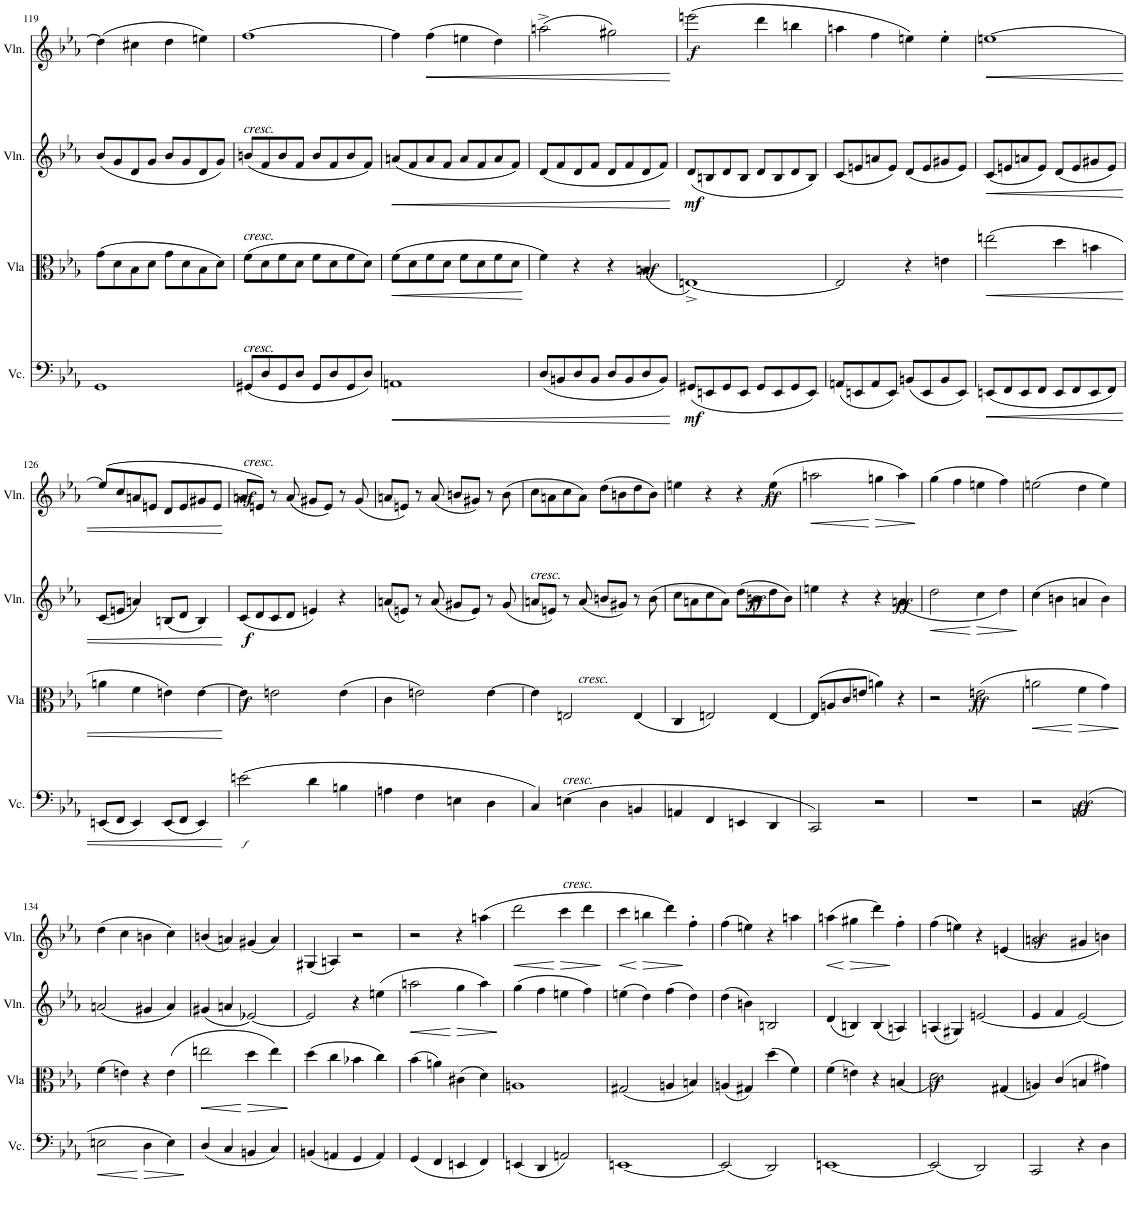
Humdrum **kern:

**kern	**dynam	**kern	**dynam	**kern	**dynam	**kern	**dynam
*part4	*part4	*part3	*part3	*part2	*part2	*part1	*part1
*staff4	*staff4	*staff3	*staff3	*staff2	*staff2	*staff1	*staff1
*I"Violoncello	*	*I"Viola	*	*I"Violin	*	*I"Violin	*
*I'Vc.	*	*I'Vla	*	*I'Vln.	*	*I'Vln.	*
!!LO:PB:g=z
*clefF4	*	*clefC3	*	*clefG2	*	*clefG2	*
*k[b-e-a-]	*	*k[b-e-a-]	*	*k[b-e-a-]	*	*k[b-e-a-]	*
*M4/4	*	*M4/4	*	*M4/4	*	*M4/4	*
*met(c)	*	*met(c)	*	*met(c)	*	*met(c)	*
=119	=119	=119	=119	=119	=119	=119	=119
1GG	.	(>8g\L	.	(<8b-/L	.	(>4dd\]	.
.	.	8d\	.	8g/	.	.	.
.	.	8B-\	.	8d/	.	4cc#X\	.
.	.	8d\J	.	8g/J	.	.	.
.	.	8g\L	.	8b-/L	.	4dd\	.
.	.	8d\	.	8g/	.	.	.
.	.	8B-\	.	8d/	.	4een\)	.
.	.	8d\J)	.	8g/J)	.	.	.
=120	=120	=120	=120	=120	=120	=120	=120
!	!	!	!	!	!	!LO:TX:b:i:t=cresc.	!
!	!	!	!	!LO:TX:b:i:t=cresc.	!	!	!
!	!	!LO:TX:b:i:t=cresc.	!	!	!	!	!
!LO:TX:b:i:t=cresc.	!	!	!	!	!	!	!
(<8GG#X/L	.	(>8f\L	.	(<8bn/L	.	[1ff	.
8D/	.	8d\	.	8f/	.	.	.
8GG#/	.	8f\	.	8b/	.	.	.
8D/J	.	8d\J	.	8f/J	.	.	.
8GG#/L	.	8f\L	.	8b/L	.	.	.
8D/	.	8d\	.	8f/	.	.	.
8GG#/	.	8f\	.	8b/	.	.	.
8D/J)	.	8d\J)	.	8f/J)	.	.	.
=121	=121	=121	=121	=121	=121	=121	=121
!	!LO:HP:b	!	!LO:HP:b	!	!LO:HP:b	!	!
1AAn	<	(>8f\L	<	(<8an/L	<	4ff\]	.
.	.	8d\	.	8f/	.	.	.
!	!	!	!	!	!	!	!LO:HP:b
.	.	8f\	.	8a/	.	(>4ff\	<
.	.	8d\J	.	8f/J	.	.	.
.	.	8f\L	.	8a/L	.	4een\	.
.	.	8d\	.	8f/	.	.	.
.	.	8f\	.	8a/	.	4dd\)	.
.	.	8d\J	.	8f/J)	.	.	.
.	.	.	[	.	.	.	.
=122	=122	=122	=122	=122	=122	=122	=122
(<8D/L	.	4f\)	.	(<8d/L	.	(>2aan^\	.
8BBn/	.	.	.	8f/	.	.	.
8D/	.	4r	.	8d/	.	.	.
8BB/J	.	.	.	8f/J	.	.	.
8D/L	.	4r	.	8d/L	.	2gg#X\)	.
8BB/	.	.	.	8f/	.	.	.
!	!	!	!LO:DY:a	!	!	!	!
8D/	.	(<4Bn/	mf	8d/	.	.	.
8BB/J)	.	.	.	8f/J)	.	.	.
.	[	.	.	.	[	.	[
=123	=123	=123	=123	=123	=123	=123	=123
!	!LO:DY:b	!	!	!	!LO:DY:b	!	!LO:DY:a
(<8GG#X/L	mf	[1En^)	.	(<8d/L	mf	(>2eeen\	f
8EEn/	.	.	.	8Bn/	.	.	.
8GG#/	.	.	.	8d/	.	.	.
8EE/J	.	.	.	8B/J	.	.	.
8GG#/L	.	.	.	8d/L	.	4ddd\	.
8EE/	.	.	.	8B/	.	.	.
8GG#/	.	.	.	8d/	.	4bbn\	.
8EE/J)	.	.	.	8B/J)	.	.	.
=124	=124	=124	=124	=124	=124	=124	=124
(<8AAn/L	.	2E/]	.	(<8c/L	.	4aan\	.
8EEn/	.	.	.	8en/	.	.	.
8AA/	.	.	.	8an/	.	4ff\	.
8EE/J)	.	.	.	8e/J)	.	.	.
(<8BBn/L	.	4r	.	(<8d/L	.	4een\)	.
8EE/	.	.	.	8e/	.	.	.
8BB/	.	4en\	.	8g#X/	.	4ee'\	.
8EE/J)	.	.	.	8e/J)	.	.	.
=125	=125	=125	=125	=125	=125	=125	=125
!	!LO:HP:b	!	!LO:HP:b	!	!LO:HP:b	!	!LO:HP:b
(<8EEn/L	<	(>2een\	<	(<8c/L	<	[1een	<
8FF/	.	.	.	8en/	.	.	.
8EE/	.	.	.	8an/	.	.	.
8FF/J	.	.	.	8e/J)	.	.	.
8EE/L	.	4dd\	.	(<8d/L	.	.	.
8FF/	.	.	.	8e/	.	.	.
8EE/	.	4bn\	.	8g#X/	.	.	.
8FF/J)	.	.	.	8e/J)	.	.	.
!!LO:LB:g=z
=126	=126	=126	=126	=126	=126	=126	=126
(<8EEn/L	.	4an\	.	(<8c/L	.	(>8ee/L]	.
8FF/J	.	.	.	8en/J	.	8cc/	.
4EE/)	.	4f\	.	4an/)	.	8an/	.
.	.	.	.	.	.	8en/J	.
(<8EE/L	.	4en\)	.	(<8Bn/L	.	8d/L	.
8FF/J	.	.	.	8d/J	.	8e/	.
4EE/)	.	[4e\	.	4B/)	.	8g#X/	.
.	.	.	.	.	.	8e/J	.
.	[	.	[	.	[	.	[
=127	=127	=127	=127	=127	=127	=127	=127
!	!LO:DY:b	!	!LO:DY:a	!	!LO:DY:b	!	!LO:DY:a
(>2en\	f	4e\]	f	(<8c/L	f	8an/L	mf
.	.	.	.	8d/	.	8en/J)	.
.	.	2en\	.	8c/	.	8r	.
.	.	.	.	8d/J	.	(<8a/	.
4d\	.	.	.	4en/)	.	8g#X/L	.
.	.	.	.	.	.	8e/J)	.
4Bn\	.	(>4e\	.	4r	.	8r	.
.	.	.	.	.	.	(<8g#/	.
=128	=128	=128	=128	=128	=128	=128	=128
4An\	.	4c\	.	(<8an/L	.	8an/L	.
.	.	.	.	8en/J)	.	8en/J)	.
4F\	.	2en\)	.	8r	.	8r	.
.	.	.	.	(<8a/	.	(<8a/	.
4En\	.	.	.	8g#X/L	.	8bn/L	.
.	.	.	.	8e/J)	.	8g#X/J)	.
4D\	.	[4e\	.	8r	.	8r	.
.	.	.	.	(<8g#/	.	(>8b\	.
=129	=129	=129	=129	=129	=129	=129	=129
!	!	!	!	!	!	!LO:TX:b:i:t=cresc.	!
4C/)	.	4e\]	.	8an/L	.	8cc\L	.
.	.	.	.	8en/J)	.	8an\	.
!	!	!LO:TX:b:i:t=cresc.	!	!	!	!	!
!LO:TX:b:i:t=cresc.	!	!	!	!	!	!	!
(>4En\	.	2En/	.	8r	.	8cc\	.
!	!	!	!	!LO:TX:b:i:t=cresc.	!	!	!
.	.	.	.	(<8a/	.	8a\J)	.
4D\	.	.	.	8bn/L	.	(>8dd\L	.
.	.	.	.	8g#X/J)	.	8bn\	.
4BBn/	.	(<4E/	.	8r	.	8dd\	.
.	.	.	.	(>8b\	.	8b\J)	.
=130	=130	=130	=130	=130	=130	=130	=130
4AAn/	.	4C/	.	8cc\L	.	4een\	.
.	.	.	.	8an\	.	.	.
4FF/	.	2En/)	.	8cc\	.	4r	.
.	.	.	.	8a\J)	.	.	.
4EEn/	.	.	.	(>8dd\L	.	4r	.
!	!	!	!	!	!LO:DY:a	!	!
.	.	.	.	8bn\	ff	.	.
!	!	!	!	!	!	!	!LO:DY:a
4DD/	.	[4E/	.	8dd\	.	(>4ee\	ff
.	.	.	.	8b\J)	.	.	.
=131	=131	=131	=131	=131	=131	=131	=131
!	!	!	!	!	!	!	!LO:HP:b
2CC/)	.	(>8E/L]	.	4een\	.	2aan\	<
.	.	8An/	.	.	.	.	.
.	.	8c/	.	4r	.	.	.
.	.	8en/J	.	.	.	.	.
!	!	!	!	!	!	!	!LO:HP:n=1:b
2r	.	4an\)	.	4r	.	4ggn\	[ >
!	!	!	!	!	!LO:DY:a	!	!
.	.	4r	.	(<4an/	ff	4aa\)	.
.	.	.	.	.	.	.	]
=132	=132	=132	=132	=132	=132	=132	=132
!	!	!	!	!	!LO:HP:b	!	!
1r	.	2r	.	2dd\	<	(>4gg\	.
.	.	.	.	.	.	4ff\	.
!	!	!	!LO:DY:a	!	!LO:HP:n=1:b	!	!
.	.	(>2en\	ff	4cc\	[ >	4een\	.
.	.	.	.	4dd\)	.	4ff\)	.
.	.	.	.	.	]	.	.
=133	=133	=133	=133	=133	=133	=133	=133
!	!	!	!LO:HP:b	!	!	!	!
2r	.	2an\	<	(>4cc\	.	(>2een\	.
.	.	.	.	4bn\	.	.	.
!	!LO:DY:a	!	!LO:HP:n=1:b	!	!	!	!
(>2AAn/	ff	4f\	[ >	4an/	.	4dd\	.
.	.	4g\)	.	4b\)	.	4ee\)	.
.	.	.	]	.	.	.	.
!!LO:LB:g=z
=134	=134	=134	=134	=134	=134	=134	=134
!	!LO:HP:b	!	!	!	!	!	!
2En\	<	(>4f\	.	(<2an/	.	(>4dd\	.
.	.	4en\)	.	.	.	4cc\	.
!	!LO:HP:n=1:b	!	!	!	!	!	!
4D\	[ >	4r	.	4g#X/	.	4bn\	.
4E\)	.	(>4e\	.	4a/)	.	4cc\)	.
.	]	.	.	.	.	.	.
=135	=135	=135	=135	=135	=135	=135	=135
!	!	!	!LO:HP:b	!	!	!	!
(<4D/	.	2een\	<	(<4g#X/	.	(<4bn/	.
4C/	.	.	.	4an/	.	4an/)	.
!	!	!	!LO:HP:n=1:b	!	!	!	!
4BBn/	.	4dd\	[ >	[2e-X/)	.	(<4g#X/	.
4C/)	.	4ee\)	.	.	.	4a/)	.
.	.	.	]	.	.	.	.
=136	=136	=136	=136	=136	=136	=136	=136
(<4BBn/	.	(>4dd\	.	2e-/]	.	(<4G#X/	.
4AAn/	.	4cc\	.	.	.	4An/)	.
4GG/	.	4b-X\	.	4r	.	2r	.
4AA/)	.	4cc\)	.	(>4een\	.	.	.
=137	=137	=137	=137	=137	=137	=137	=137
!	!	!	!	!	!LO:HP:b	!	!
(<4GG/	.	(>4b-\	.	2aan\	<	2r	.
4FF/	.	4an\)	.	.	.	.	.
!	!	!	!	!	!LO:HP:n=1:b	!	!
4EEn/	.	(>4c#X\	.	4gg\	[ >	4r	.
4FF/)	.	4d\)	.	4aa\)	.	(>4aan\	.
.	.	.	.	.	]	.	.
=138	=138	=138	=138	=138	=138	=138	=138
!	!	!	!	!	!	!	!LO:HP:b
(<4EEn/	.	1An	.	(>4gg\	.	2ddd\	<
4DD/	.	.	.	4ff\	.	.	.
!	!	!	!	!	!	!	!LO:HP:n=1:b
2AAn/)	.	.	.	4een\	.	4ccc\	[ >
.	.	.	.	4ff\)	.	4ddd\	.
.	.	.	.	.	.	.	]
=139	=139	=139	=139	=139	=139	=139	=139
!	!	!	!	!	!	!	!LO:HP:b
[1EEn	.	(<2G#X/	.	(>4een\	.	4ccc\	<
!	!	!	!	!	!	!	!LO:HP:n=1:b
.	.	.	.	4dd\)	.	4bbn\	[ >
.	.	4An/	.	(>4ff\	.	4ddd\)	.
.	.	4Bn/)	.	4dd\)	.	4ff'\	]
=140	=140	=140	=140	=140	=140	=140	=140
(<2EE/]	.	(<4An/	.	(>4dd\	.	(>4ff\	.
.	.	4G#X/)	.	4bn\)	.	4een\)	.
2DD/)	.	(>4dd\	.	2Bn/	.	4r	.
.	.	4f\)	.	.	.	4aan\	.
=141	=141	=141	=141	=141	=141	=141	=141
!	!	!	!	!	!	!	!LO:HP:b
[1EEn	.	(>4f\	.	(<4d/	.	(>4aan\	<
!	!	!	!	!	!	!	!LO:HP:n=1:b
.	.	4en\)	.	4Bn/)	.	4gg#X\	[ >
.	.	4r	.	(<4B/	.	4ddd\)	.
.	.	(<4Bn/	.	4An/)	.	4ff'\	]
=142	=142	=142	=142	=142	=142	=142	=142
(<2EE/]	.	2.dz>\)	.	(<4An/	.	(>4ff\	.
.	.	.	.	4G#X/)	.	4een\)	.
2DD/)	.	.	.	[2en/	.	4r	.
.	.	(<4G#X/	.	.	.	(<4en/	.
=143	=143	=143	=143	=143	=143	=143	=143
2CC/	.	4An/)	.	4e-/	.	2anz>/	.
.	.	(>4c/	.	4f/	.	.	.
4r	.	4Bn/	.	2e/_	.	4g#X/	.
4D\	.	4g#X\)	.	.	.	4bn\)	.
=	=	=	=	=	=	=	=
*-	*-	*-	*-	*-	*-	*-	*-
